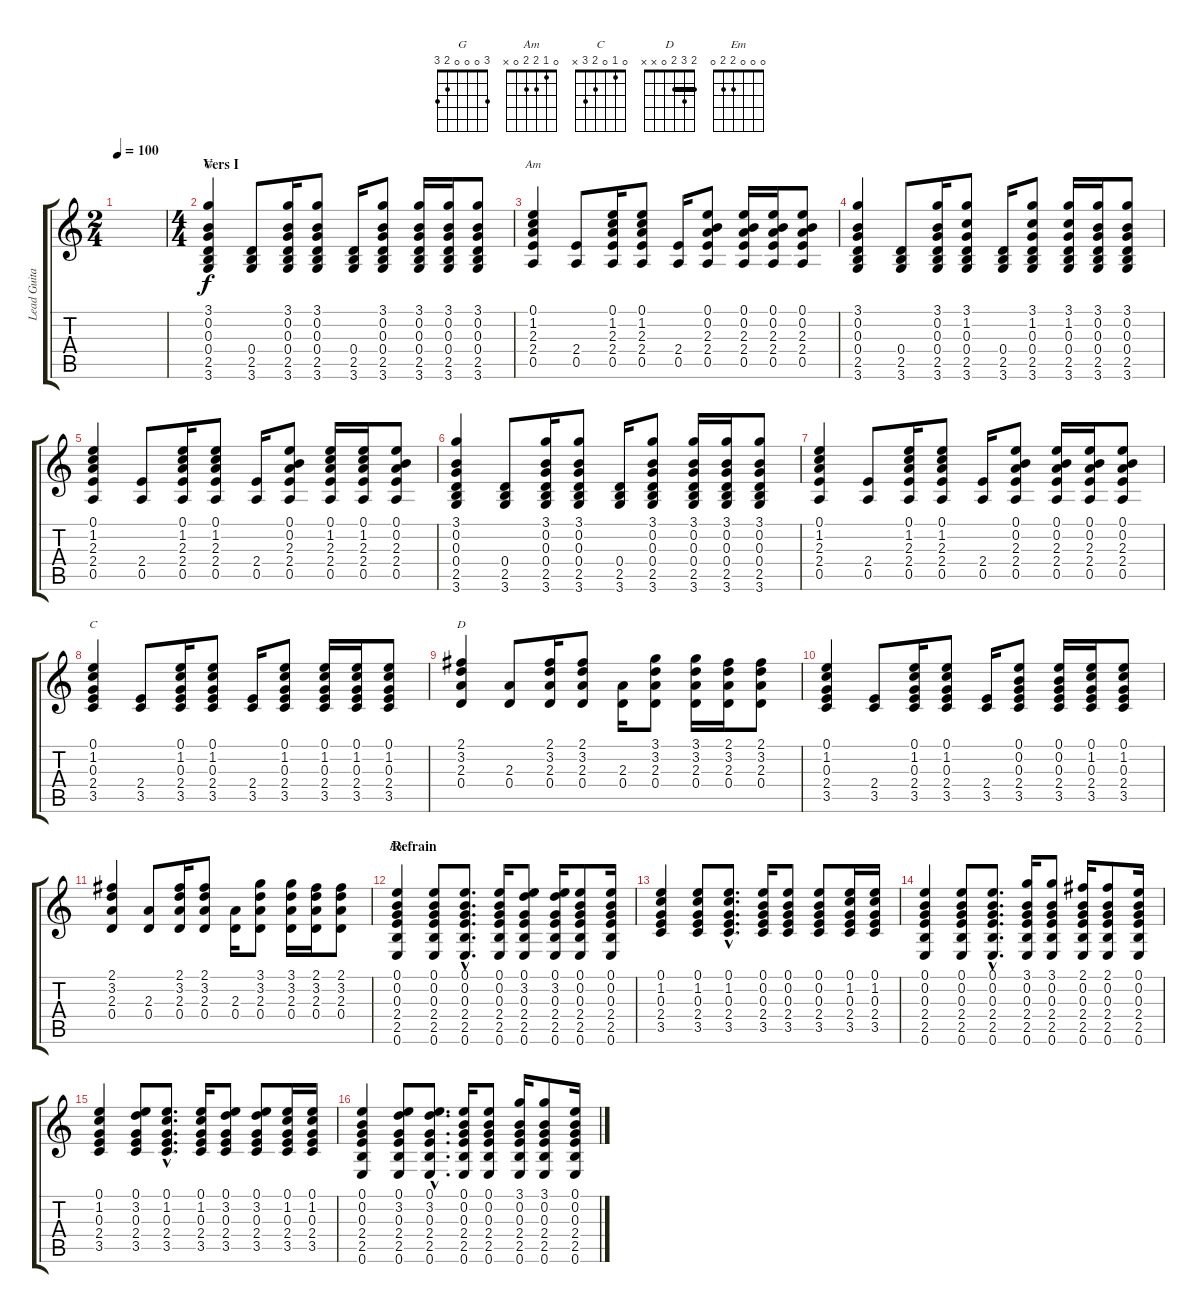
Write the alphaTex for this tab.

\track ("Lead Guitar" "Lead Guita") {instrument acousticguitarsteel}
\staff {score tabs}
\tuning (E4 B3 G3 D3 A2 E2) {hide}
\chord ("G" 3 0 0 0 2 3)
\chord ("Am" 0 1 2 2 0 x)
\chord ("C" 0 1 0 2 3 x)
\chord ("D" 2 3 2 0 x x) {barre 2}
\chord ("Em" 0 0 0 2 2 0)
\ts (2 4)
\tempo 100
\clef g2
\ks c
|
\ts (4 4)
\section ("" "Vers I")
(3.1 0.2 0.3 0.4 2.5 3.6).4{ch "G"} (0.4 2.5 3.6).8 (3.1 0.2 0.3 0.4 2.5 3.6).16 (3.1 0.2 0.3 0.4 2.5 3.6).8 (0.4 2.5 3.6).16 (3.1 0.2 0.3 0.4 2.5 3.6).8 (3.1 0.2 0.3 0.4 2.5 3.6).16 (3.1 0.2 0.3 0.4 2.5 3.6).16 (3.1 0.2 0.3 0.4 2.5 3.6).8 |
(0.1 1.2 2.3 2.4 0.5).4{ch "Am"} (2.4 0.5).8 (0.1 1.2 2.3 2.4 0.5).16 (0.1 1.2 2.3 2.4 0.5).8 (2.4 0.5).16 (0.1 0.2 2.3 2.4 0.5).8 (0.1 0.2 2.3 2.4 0.5).16 (0.1 0.2 2.3 2.4 0.5).16 (0.1 0.2 2.3 2.4 0.5).8 |
(3.1 0.2 0.3 0.4 2.5 3.6).4 (0.4 2.5 3.6).8 (3.1 0.2 0.3 0.4 2.5 3.6).16 (3.1 1.2 0.3 0.4 2.5 3.6).8 (0.4 2.5 3.6).16 (3.1 1.2 0.3 0.4 2.5 3.6).8 (3.1 1.2 0.3 0.4 2.5 3.6).16 (3.1 0.2 0.3 0.4 2.5 3.6).16 (3.1 0.2 0.3 0.4 2.5 3.6).8 |
(0.1 1.2 2.3 2.4 0.5).4 (2.4 0.5).8 (0.1 1.2 2.3 2.4 0.5).16 (0.1 1.2 2.3 2.4 0.5).8 (2.4 0.5).16 (0.1 0.2 2.3 2.4 0.5).8 (0.1 1.2 2.3 2.4 0.5).16 (0.1 1.2 2.3 2.4 0.5).16 (0.1 0.2 2.3 2.4 0.5).8 |
(3.1 0.2 0.3 0.4 2.5 3.6).4 (0.4 2.5 3.6).8 (3.1 0.2 0.3 0.4 2.5 3.6).16 (3.1 0.2 0.3 0.4 2.5 3.6).8 (0.4 2.5 3.6).16 (3.1 0.2 0.3 0.4 2.5 3.6).8 (3.1 0.2 0.3 0.4 2.5 3.6).16 (3.1 0.2 0.3 0.4 2.5 3.6).16 (3.1 0.2 0.3 0.4 2.5 3.6).8 |
(0.1 1.2 2.3 2.4 0.5).4 (2.4 0.5).8 (0.1 1.2 2.3 2.4 0.5).16 (0.1 1.2 2.3 2.4 0.5).8 (2.4 0.5).16 (0.1 0.2 2.3 2.4 0.5).8 (0.1 0.2 2.3 2.4 0.5).16 (0.1 0.2 2.3 2.4 0.5).16 (0.1 0.2 2.3 2.4 0.5).8 |
(0.1 1.2 0.3 2.4 3.5).4{ch "C"} (2.4 3.5).8 (0.1 1.2 0.3 2.4 3.5).16 (0.1 1.2 0.3 2.4 3.5).8 (2.4 3.5).16 (0.1 1.2 0.3 2.4 3.5).8 (0.1 1.2 0.3 2.4 3.5).16 (0.1 1.2 0.3 2.4 3.5).16 (0.1 1.2 0.3 2.4 3.5).8 |
(2.1 3.2 2.3 0.4).4{ch "D"} (2.3 0.4).8 (2.1 3.2 2.3 0.4).16 (2.1 3.2 2.3 0.4).8 (2.3 0.4).16 (3.1 3.2 2.3 0.4).8 (3.1 3.2 2.3 0.4).16 (2.1 3.2 2.3 0.4).16 (2.1 3.2 2.3 0.4).8 |
(0.1 1.2 0.3 2.4 3.5).4 (2.4 3.5).8 (0.1 1.2 0.3 2.4 3.5).16 (0.1 1.2 0.3 2.4 3.5).8 (2.4 3.5).16 (0.1 0.2 0.3 2.4 3.5).8 (0.1 0.2 0.3 2.4 3.5).16 (0.1 1.2 0.3 2.4 3.5).16 (0.1 1.2 0.3 2.4 3.5).8 |
(2.1 3.2 2.3 0.4).4 (2.3 0.4).8 (2.1 3.2 2.3 0.4).16 (2.1 3.2 2.3 0.4).8 (2.3 0.4).16 (3.1 3.2 2.3 0.4).8 (3.1 3.2 2.3 0.4).16 (2.1 3.2 2.3 0.4).16 (2.1 3.2 2.3 0.4).8 |
\section ("" "Refrain")
(0.1 0.2 0.3 2.4 2.5 0.6).4{ch "Em"} (0.1 0.2 0.3 2.4 2.5 0.6).8 (0.1{hac} 0.2{hac} 0.3{hac} 2.4{hac} 2.5{hac} 0.6{hac}).8{d} (0.1 0.2 0.3 2.4 2.5 0.6).16 (0.1 3.2 0.3 2.4 2.5 0.6).8 (0.1 3.2 0.3 2.4 2.5 0.6).16 (0.1 0.2 0.3 2.4 2.5 0.6).8 (0.1 0.2 0.3 2.4 2.5 0.6).16 |
(0.1 1.2 0.3 2.4 3.5).4 (0.1 1.2 0.3 2.4 3.5).8 (0.1{hac} 1.2{hac} 0.3{hac} 2.4{hac} 3.5{hac}).8{d} (0.1 0.2 0.3 2.4 3.5).16 (0.1 0.2 0.3 2.4 3.5).8 (0.1 0.2 0.3 2.4 3.5).8 (0.1 1.2 0.3 2.4 3.5).16 (0.1 1.2 0.3 2.4 3.5).16 |
(0.1 0.2 0.3 2.4 2.5 0.6).4 (0.1 0.2 0.3 2.4 2.5 0.6).8 (0.1{hac} 0.2{hac} 0.3{hac} 2.4{hac} 2.5{hac} 0.6{hac}).8{d} (3.1 0.2 0.3 2.4 2.5 0.6).16 (3.1 0.2 0.3 2.4 2.5 0.6).8 (2.1 0.2 0.3 2.4 2.5 0.6).16 (2.1 0.2 0.3 2.4 2.5 0.6).8 (0.1 0.2 0.3 2.4 2.5 0.6).16 |
(0.1 1.2 0.3 2.4 3.5).4 (0.1 3.2 0.3 2.4 3.5).8 (0.1{hac} 1.2{hac} 0.3{hac} 2.4{hac} 3.5{hac}).8{d} (0.1 1.2 0.3 2.4 3.5).16 (0.1 3.2 0.3 2.4 3.5).8 (0.1 3.2 0.3 2.4 3.5).8 (0.1 1.2 0.3 2.4 3.5).16 (0.1 1.2 0.3 2.4 3.5).16 |
(0.1 0.2 0.3 2.4 2.5 0.6).4 (0.1 3.2 0.3 2.4 2.5 0.6).8 (0.1{hac} 3.2{hac} 0.3{hac} 2.4{hac} 2.5{hac} 0.6{hac}).8{d} (0.1 0.2 0.3 2.4 2.5 0.6).16 (0.1 0.2 0.3 2.4 2.5 0.6).8 (3.1 0.2 0.3 2.4 2.5 0.6).16 (3.1 0.2 0.3 2.4 2.5 0.6).8 (0.1 0.2 0.3 2.4 2.5 0.6).16
